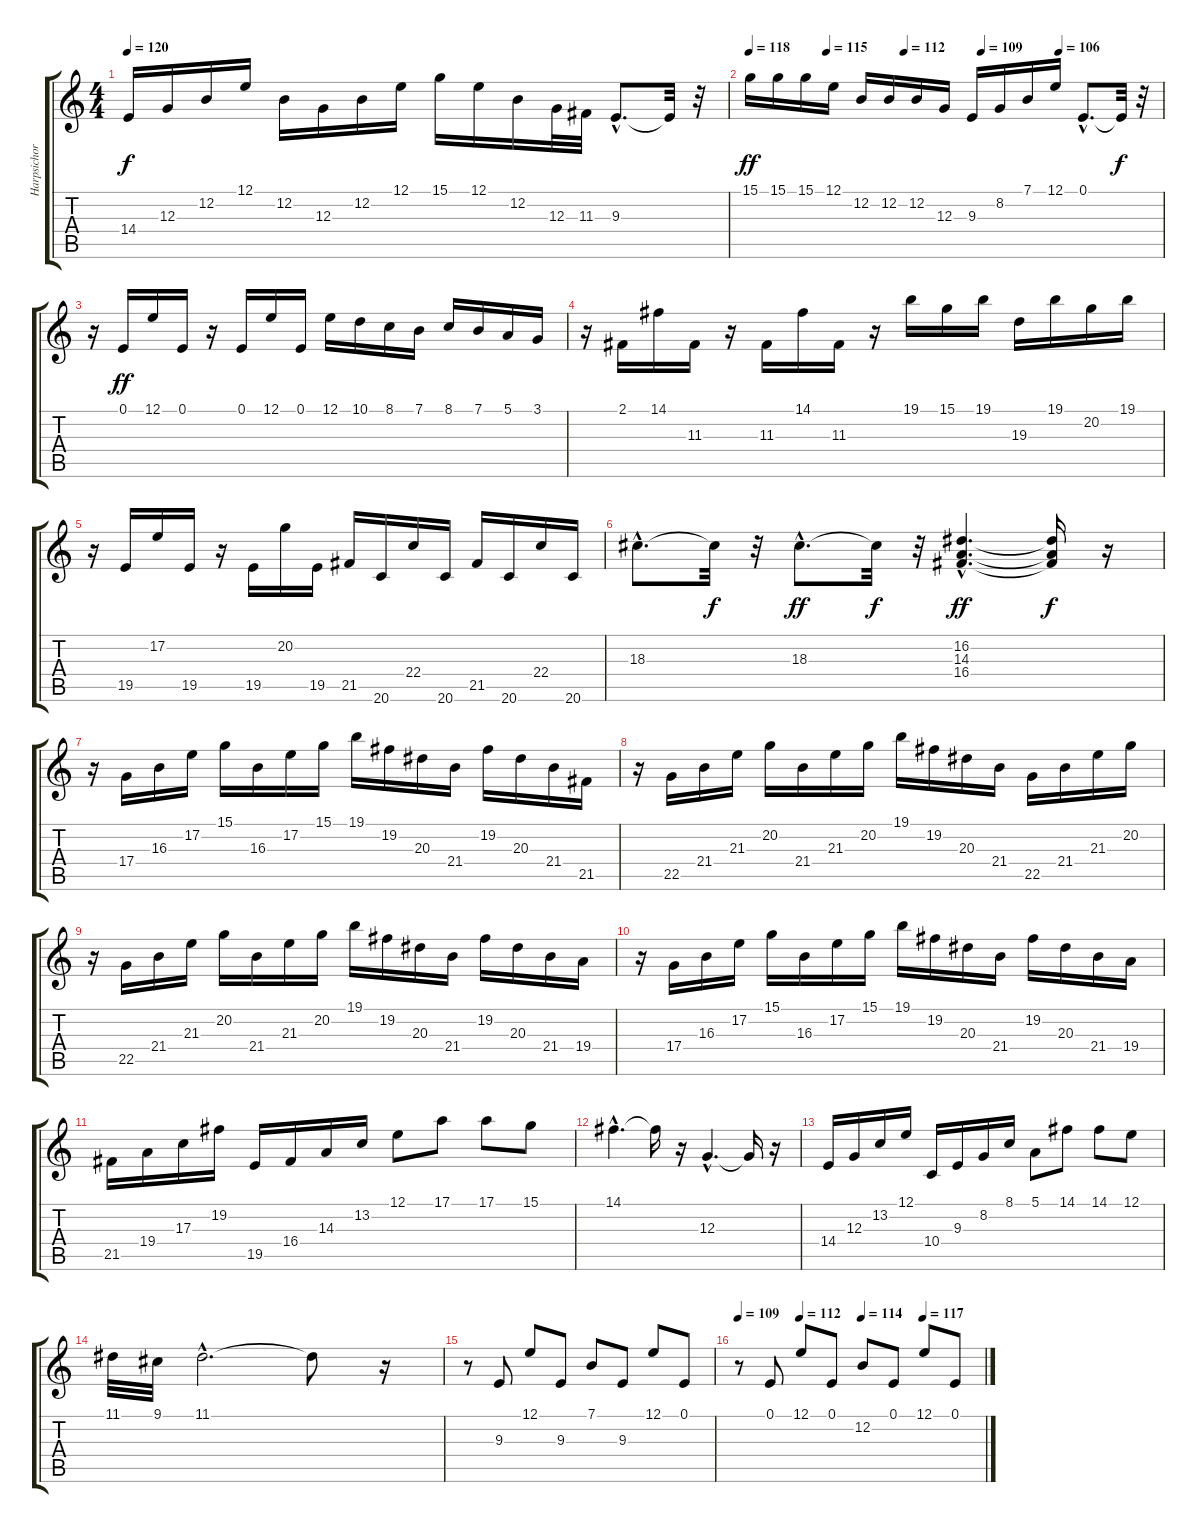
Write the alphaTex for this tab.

\track ("Harpsichord" "Harpsichor") {instrument harpsichord}
\staff {score tabs}
\tuning (E4 B3 G3 D3 A2 E2) {hide}
\ts (4 4)
\tempo 120
\clef g2
\ks c
14.4.16{dy f} 12.3.16 12.2.16 12.1.16 12.2.16 12.3.16 12.2.16 12.1.16 15.1.16 12.1.16 12.2.16 12.3.32 11.3.32 9.3{hac}.8{d} 9.3{t}.32 r.32 |
\tempo 118
\tempo (115 0.1875)
\tempo (112 0.375)
\tempo (109 0.5625)
\tempo (106 0.75)
15.1.16{dy ff} 15.1.16 15.1.16 12.1.16 12.2.16 12.2.16 12.2.16 12.3.16 9.3.16 8.2.16 7.1.16 12.1.16 0.1{hac}.8{d} 0.1{t}.32{dy f} r.32 |
r.16 0.1.16{dy ff} 12.1.16 0.1.16 r.16 0.1.16 12.1.16 0.1.16 12.1.16 10.1.16 8.1.16 7.1.16 8.1.16 7.1.16 5.1.16 3.1.16 |
r.16 2.1.16 14.1.16 11.3.16 r.16 11.3.16 14.1.16 11.3.16 r.16 19.1.16 15.1.16 19.1.16 19.3.16 19.1.16 20.2.16 19.1.16 |
r.16 19.5.16 17.2.16 19.5.16 r.16 19.5.16 20.2.16 19.5.16 21.5.16 20.6.16 22.4.16 20.6.16 21.5.16 20.6.16 22.4.16 20.6.16 |
18.3{hac}.8{d} 18.3{t}.32{dy f} r.32 18.3{hac}.8{d dy ff} 18.3{t}.32{dy f} r.32 (16.2{hac} 14.3{hac} 16.4{hac}).4{d dy ff} (16.2{t} 14.3{t} 16.4{t}).16{dy f} r.16 |
r.16 17.4.16 16.3.16 17.2.16 15.1.16 16.3.16 17.2.16 15.1.16 19.1.16 19.2.16 20.3.16 21.4.16 19.2.16 20.3.16 21.4.16 21.5.16 |
r.16 22.5.16 21.4.16 21.3.16 20.2.16 21.4.16 21.3.16 20.2.16 19.1.16 19.2.16 20.3.16 21.4.16 22.5.16 21.4.16 21.3.16 20.2.16 |
r.16 22.5.16 21.4.16 21.3.16 20.2.16 21.4.16 21.3.16 20.2.16 19.1.16 19.2.16 20.3.16 21.4.16 19.2.16 20.3.16 21.4.16 19.4.16 |
r.16 17.4.16 16.3.16 17.2.16 15.1.16 16.3.16 17.2.16 15.1.16 19.1.16 19.2.16 20.3.16 21.4.16 19.2.16 20.3.16 21.4.16 19.4.16 |
21.5.16 19.4.16 17.3.16 19.2.16 19.5.16 16.4.16 14.3.16 13.2.16 12.1.8 17.1.8 17.1.8 15.1.8 |
14.1{hac}.4{d} 14.1{t}.16 r.16 12.3{hac}.4{d} 12.3{t}.16 r.16 |
14.4.16 12.3.16 13.2.16 12.1.16 10.4.16 9.3.16 8.2.16 8.1.16 5.1.8 14.1.8 14.1.8 12.1.8 |
11.1.32 9.1.32 11.1{hac}.2{d} 11.1{t}.8 r.16 |
r.8 9.3.8 12.1.8 9.3.8 7.1.8 9.3.8 12.1.8 0.1.8 |
\tempo 109
\tempo (112 0.25)
\tempo (114 0.5)
\tempo (117 0.75)
r.8 0.1.8 12.1.8 0.1.8 12.2.8 0.1.8 12.1.8 0.1.8
